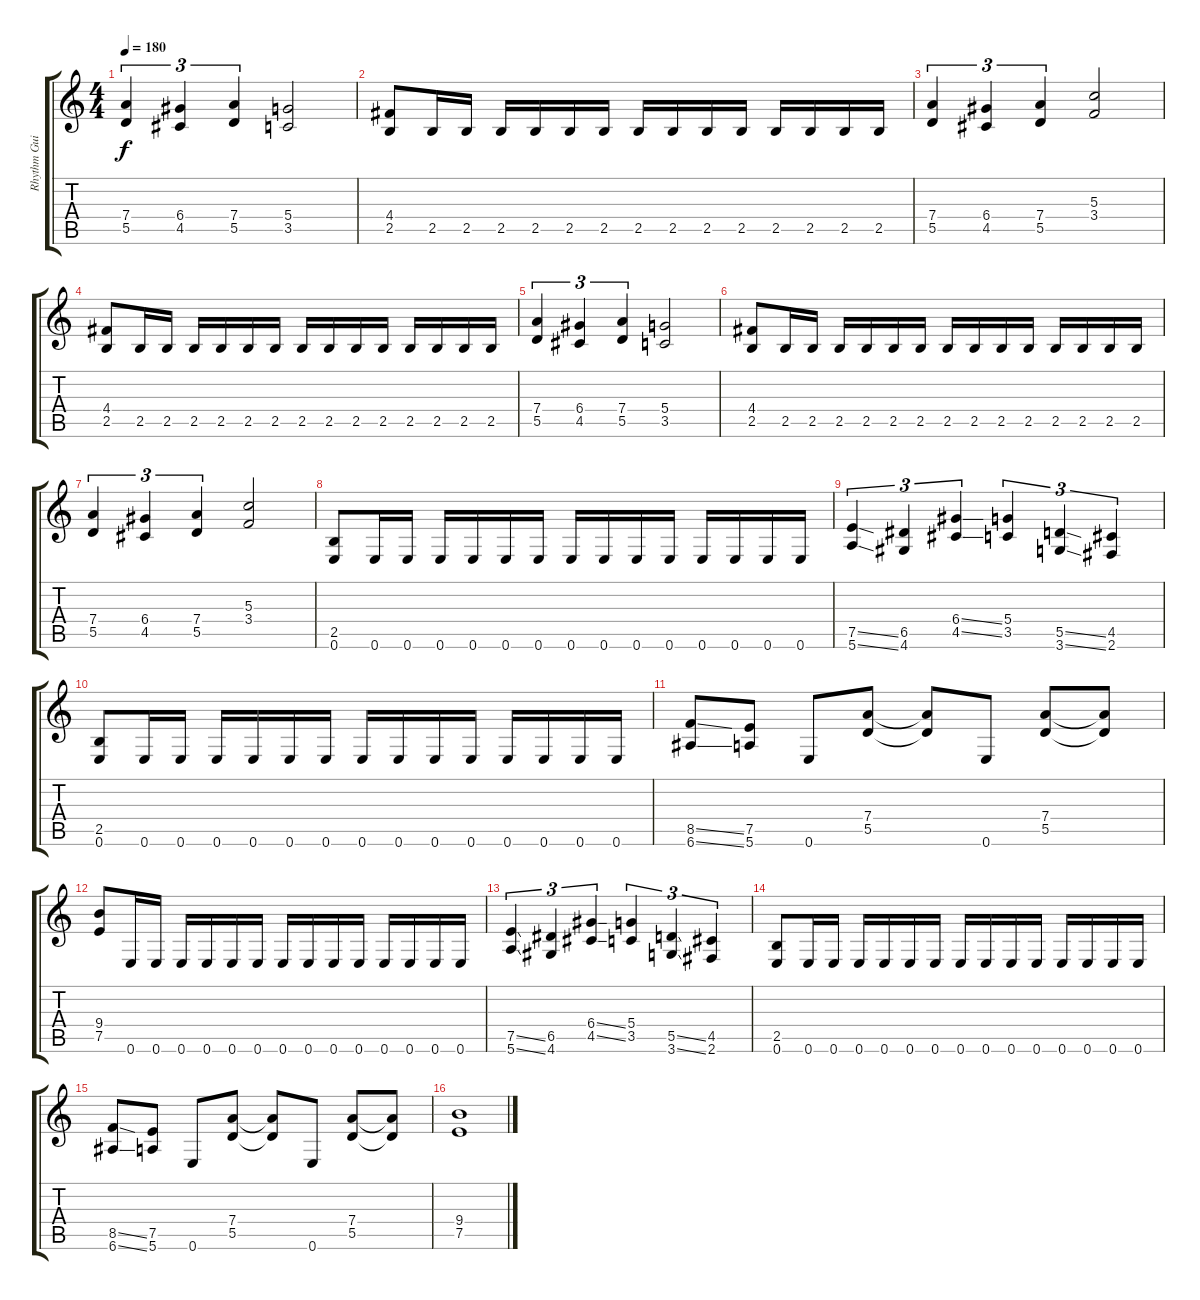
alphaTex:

\track ("Rhythm Guitar" "Rhythm Gui") {instrument distortionguitar}
\staff {score tabs}
\tuning (E4 B3 G3 D3 A2 E2) {hide}
\ts (4 4)
\tempo 180
\clef g2
\ks c
(7.4 5.5).4{tu (3 2) dy f} (6.4 4.5).4{tu (3 2)} (7.4 5.5).4{tu (3 2)} (5.4 3.5).2 |
(4.4 2.5).8 2.5.16 2.5.16 2.5.16 2.5.16 2.5.16 2.5.16 2.5.16 2.5.16 2.5.16 2.5.16 2.5.16 2.5.16 2.5.16 2.5.16 |
(7.4 5.5).4{tu (3 2)} (6.4 4.5).4{tu (3 2)} (7.4 5.5).4{tu (3 2)} (5.3 3.4).2 |
(4.4 2.5).8 2.5.16 2.5.16 2.5.16 2.5.16 2.5.16 2.5.16 2.5.16 2.5.16 2.5.16 2.5.16 2.5.16 2.5.16 2.5.16 2.5.16 |
(7.4 5.5).4{tu (3 2)} (6.4 4.5).4{tu (3 2)} (7.4 5.5).4{tu (3 2)} (5.4 3.5).2 |
(4.4 2.5).8 2.5.16 2.5.16 2.5.16 2.5.16 2.5.16 2.5.16 2.5.16 2.5.16 2.5.16 2.5.16 2.5.16 2.5.16 2.5.16 2.5.16 |
(7.4 5.5).4{tu (3 2)} (6.4 4.5).4{tu (3 2)} (7.4 5.5).4{tu (3 2)} (5.3 3.4).2 |
(2.5 0.6).8 0.6.16 0.6.16 0.6.16 0.6.16 0.6.16 0.6.16 0.6.16 0.6.16 0.6.16 0.6.16 0.6.16 0.6.16 0.6.16 0.6.16 |
(7.5{ss} 5.6{ss}).4{tu (3 2)} (6.5 4.6).4{tu (3 2)} (6.4{ss} 4.5{ss}).4{tu (3 2)} (5.4 3.5).4{tu (3 2)} (5.5{ss} 3.6{ss}).4{tu (3 2)} (4.5 2.6).4{tu (3 2)} |
(2.5 0.6).8 0.6.16 0.6.16 0.6.16 0.6.16 0.6.16 0.6.16 0.6.16 0.6.16 0.6.16 0.6.16 0.6.16 0.6.16 0.6.16 0.6.16 |
(8.5{ss} 6.6{ss}).8 (7.5 5.6).8 0.6.8 (7.4 5.5).8 (7.4{t} 5.5{t}).8 0.6.8 (7.4 5.5).8 (7.4{t} 5.5{t}).8 |
(9.4 7.5).8 0.6.16 0.6.16 0.6.16 0.6.16 0.6.16 0.6.16 0.6.16 0.6.16 0.6.16 0.6.16 0.6.16 0.6.16 0.6.16 0.6.16 |
(7.5{ss} 5.6{ss}).4{tu (3 2)} (6.5 4.6).4{tu (3 2)} (6.4{ss} 4.5{ss}).4{tu (3 2)} (5.4 3.5).4{tu (3 2)} (5.5{ss} 3.6{ss}).4{tu (3 2)} (4.5 2.6).4{tu (3 2)} |
(2.5 0.6).8 0.6.16 0.6.16 0.6.16 0.6.16 0.6.16 0.6.16 0.6.16 0.6.16 0.6.16 0.6.16 0.6.16 0.6.16 0.6.16 0.6.16 |
(8.5{ss} 6.6{ss}).8 (7.5 5.6).8 0.6.8 (7.4 5.5).8 (7.4{t} 5.5{t}).8 0.6.8 (7.4 5.5).8 (7.4{t} 5.5{t}).8 |
(9.4 7.5).1
